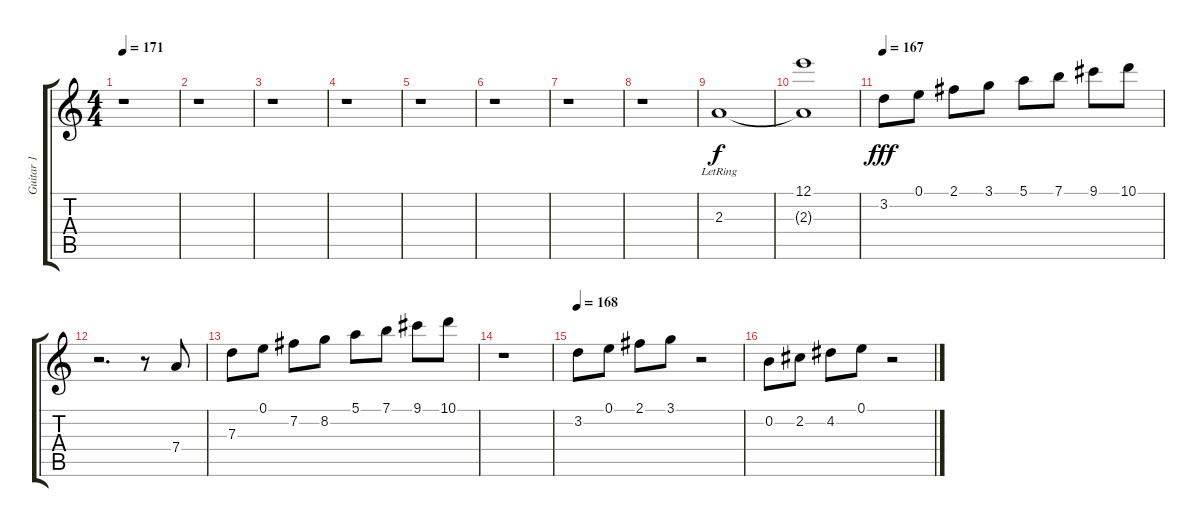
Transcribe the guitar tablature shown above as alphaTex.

\track ("Guitar 1" "Guitar 1") {instrument distortionguitar}
\staff {score tabs}
\tuning (E4 B3 G3 D3 A2 E2) {hide}
\ts (4 4)
\tempo 171
\clef g2
\ks c
r.1{dy f} |
r.1 |
r.1 |
r.1 |
r.1 |
r.1 |
r.1 |
r.1 |
2.3{lr}.1 |
(12.1 2.3{t}).1 |
\tempo 167
3.2.8{dy fff} 0.1.8 2.1.8 3.1.8 5.1.8 7.1.8 9.1.8 10.1.8 |
r.2{d} r.8 7.4.8 |
7.3.8 0.1.8 7.2.8 8.2.8 5.1.8 7.1.8 9.1.8 10.1.8 |
r.1 |
\tempo 168
3.2.8 0.1.8 2.1.8 3.1.8 r.2 |
0.2.8 2.2.8 4.2.8 0.1.8 r.2
